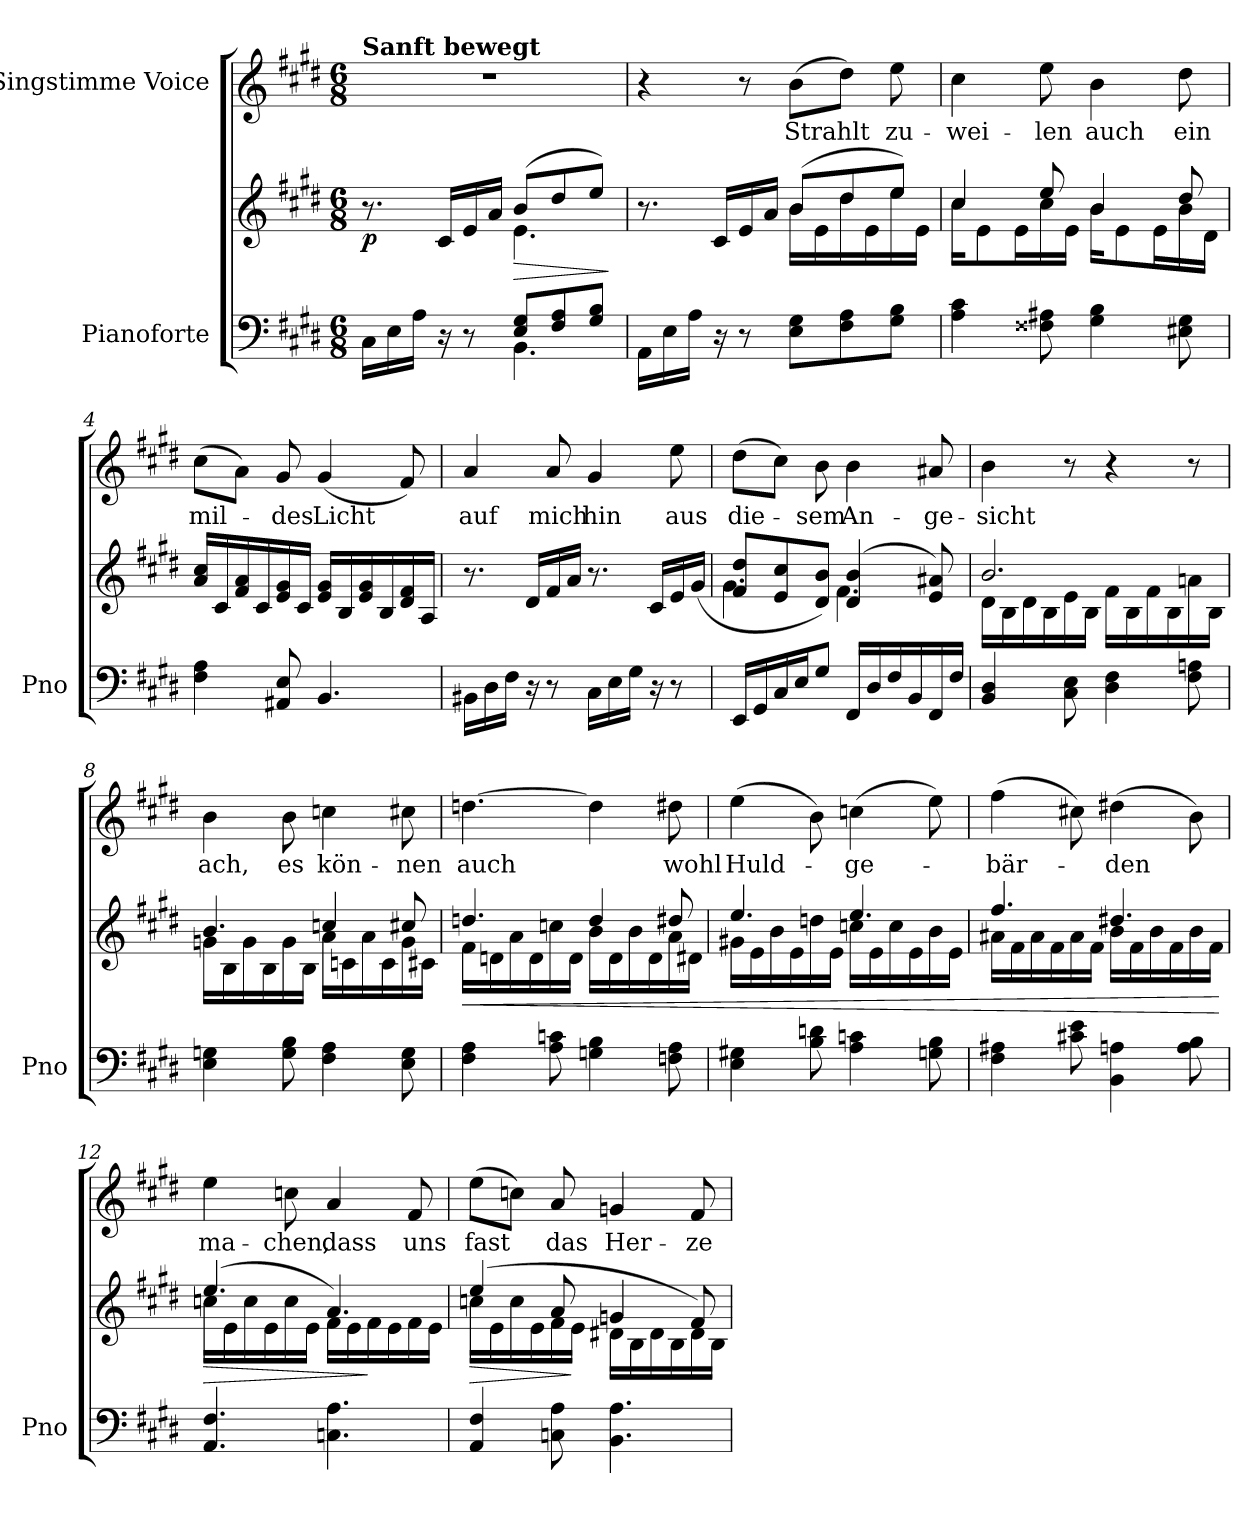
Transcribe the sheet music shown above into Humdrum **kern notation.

**kern	**kern	**dynam	**kern	**text
*part2	*part2	*part2	*part1	*part1
*staff3	*staff2	*staff2/3	*staff1	*staff1
*I"Pianoforte	*	*	*I"Singstimme Voice	*
*I'Pno	*	*	*	*
*clefF4	*clefG2	*	*clefG2	*
*k[f#c#g#d#]	*k[f#c#g#d#]	*	*k[f#c#g#d#]	*
*M6/8	*M6/8	*	*M6/8	*
=1	=1	=1	=1	=1
*^	*^	*	*	*
!	!	!	!	!	!LO:TX:a:B:t=Sanft bewegt	!
!	!	!	!	!LO:DY:b	!	!
16C#\LL	4.ryy	8.r	4.ryy	p	2.r	.
16E\	.	.	.	.	.	.
16A\JJ	.	.	.	.	.	.
16r	.	16c#/LL	.	.	.	.
8r	.	16e/	.	.	.	.
.	.	(16a/JJ	.	.	.	.
!	!	!	!	!LO:HP:b	!	!
8E/ 8G#/L	4.BB\	(>8b/L	4.e\	>	.	.
8F#/ 8A/	.	8dd#/	.	.	.	.
8G#/ 8B/J	.	8ee/J)	.	.	.	.
*v	*v	*	*	*	*	*
*	*v	*v	*	*	*
.	.	]	.	.
=2	=2	=2	=2	=2
*	*^	*	*	*
16AA\LL	8.r	4.ryy	.	4r	.
16E\	.	.	.	.	.
16A\JJ	.	.	.	.	.
16r	16c#/LL	.	.	.	.
8r	16e/	.	.	8r	.
.	(16a/JJ	.	.	.	.
!	!	!	!	!	!LO:LY:b
8E\ 8G#\L	(>8b/L	16b\LL	.	(>8b\L	Strahlt
.	.	16e\	.	.	.
8F#\ 8A\	8dd#/	16dd#\	.	8dd#\J)	.
.	.	16e\	.	.	.
!	!	!	!	!	!LO:LY:b
8G#\ 8B\J	8ee/J)	16ee\	.	8ee\	zu-
.	.	16e\JJ	.	.	.
=3	=3	=3	=3	=3	=3
!	!	!	!	!	!LO:LY:b
4A\ 4c#\	4cc#/	16cc#\KL	.	4cc#\	-wei-
.	.	8e\	.	.	.
.	.	16e\L	.	.	.
!	!	!	!	!	!LO:LY:b
8F##X\ 8A#X\	8ee/	16cc#\	.	8ee\	-len
.	.	16e\JJ	.	.	.
!	!	!	!	!	!LO:LY:b
4G#\ 4B\	4b/	16b\KL	.	4b\	auch
.	.	8e\	.	.	.
.	.	16e\L	.	.	.
!	!	!	!	!	!LO:LY:b
8E#X\ 8G#\	8dd#/	16b\	.	8dd#\	ein
.	.	16d#\JJ	.	.	.
!!LO:LB:g=z
=4	=4	=4	=4	=4	=4
!	!	!	!	!	!LO:LY:b
*	*v	*v	*	*	*
4F#\ 4A\	16a/ 16cc#/LL	.	(>8cc#\L	mil-
.	16c#/	.	.	.
.	16f#/ 16a/	.	8a\J)	.
.	16c#/	.	.	.
!	!	!	!	!LO:LY:b
8AA#X/ 8E/	16e/ 16g#/	.	8g#/	-des
.	16c#/JJ	.	.	.
!	!	!	!	!LO:LY:b
4.BB/	16e/ 16g#/LL	.	(<4g#/	Licht
.	16B/	.	.	.
.	16e/ 16g#/	.	.	.
.	16B/	.	.	.
.	16d#/ 16f#/	.	8f#/)	.
.	16A/JJ	.	.	.
=5	=5	=5	=5	=5
!	!	!	!	!LO:LY:b
(>16BB#X\LL	8.r	.	4a/	auf
16D#\	.	.	.	.
16F#\JJ	.	.	.	.
16r	16d#/LL	.	.	.
!	!	!	!	!LO:LY:b
8r	16f#/	.	8a/	mich
.	(16a/JJ	.	.	.
!	!	!	!	!LO:LY:b
16C#\LL	8.r	.	4g#/	hin
16E\	.	.	.	.
16G#\JJ	.	.	.	.
16r	16c#/LL	.	.	.
!	!	!	!	!LO:LY:b
8r	16e/	.	8ee\	aus
.	(16g#/JJ	.	.	.
=6	=6	=6	=6	=6
*	*^	*	*	*
!	!	!	!	!	!LO:LY:b
16EE/LL	8f#/ 8dd#/L	4.g#\	.	(>8dd#\L	die-
16GG#/	.	.	.	.	.
16C#/	8e/ 8cc#/	.	.	8cc#\J)	.
16E/J	.	.	.	.	.
!	!	!	!	!	!LO:LY:b
8G#/J	8d#/ 8b/J)	.	.	8b\	-sem
!	!	!	!	!	!LO:LY:b
16FF#/LL	(>4d#/ 4b/	4.f#\	.	4b\	An-
16D#/	.	.	.	.	.
16F#/	.	.	.	.	.
16BB/	.	.	.	.	.
!	!	!	!	!	!LO:LY:b
16FF#/	8e/ 8a#X/)	.	.	8a#X/	-ge-
16F#/JJ	.	.	.	.	.
!!LO:LB:g=z
=7	=7	=7	=7	=7	=7
!	!	!	!	!	!LO:LY:b
4BB/ 4D#/	2.b/	16d#\LL	.	4b\	sicht
.	.	16B\	.	.	.
.	.	16d#\	.	.	.
.	.	16B\	.	.	.
8C#\ 8E\	.	16e\	.	8r	.
.	.	16B\JJ	.	.	.
4D#\ 4F#\	.	16f#\LL	.	4r	.
.	.	16B\	.	.	.
.	.	16f#\	.	.	.
.	.	16B\	.	.	.
8F#\ 8An\	.	16an\	.	8r	.
.	.	16B\JJ	.	.	.
=8	=8	=8	=8	=8	=8
!	!	!	!	!	!LO:LY:b
4E\ 4Gn\	4.b/	16gn\LL	.	4b\	ach,
.	.	16B\	.	.	.
.	.	16g\	.	.	.
.	.	16B\	.	.	.
!	!	!	!	!	!LO:LY:b
8G\ 8B\	.	16g\	.	8b\	es
.	.	16B\JJ	.	.	.
!	!	!	!	!	!LO:LY:b
4F#\ 4A\	4ccn/	16a\LL	.	4ccn\	kön-
.	.	16cn\	.	.	.
.	.	16a\	.	.	.
.	.	16c\	.	.	.
!	!	!	!	!	!LO:LY:b
8E\ 8G\	8cc#X/	16g\	.	8cc#X\	-nen
.	.	16c#X\JJ	.	.	.
=9	=9	=9	=9	=9	=9
!	!	!	!LO:HP:b	!	!LO:LY:b
4F#\ 4A\	4.ddn/	16f#\LL	<	[4.ddn\	auch
.	.	16dn\	.	.	.
.	.	16a\	.	.	.
.	.	16d\	.	.	.
8A\ 8cn\	.	16ccn\	.	.	.
.	.	16d\JJ	.	.	.
4Gn\ 4B\	4dd/	16b\LL	.	4dd\]	.
.	.	16d\	.	.	.
.	.	16b\	.	.	.
.	.	16d\	.	.	.
!	!	!	!	!	!LO:LY:b
8Fn\ 8A\	8dd#X/	16a\	.	8dd#X\	wohl
.	.	16d#X\JJ	.	.	.
!!LO:LB:g=z
=10	=10	=10	=10	=10	=10
!	!	!	!	!	!LO:LY:b
4E\ 4G#X\	4.ee/	16g#X\LL	.	(>4ee\	Huld-
.	.	16e\	.	.	.
.	.	16b\	.	.	.
.	.	16e\	.	.	.
8B\ 8dn\	.	16ddn\	.	8b\)	.
.	.	16e\JJ	.	.	.
!	!	!	!	!	!LO:LY:b
4A\ 4cn\	4.ee/	16ccn\LL	.	(>4ccn\	-ge-
.	.	16e\	.	.	.
.	.	16cc\	.	.	.
.	.	16e\	.	.	.
8Gn\ 8B\	.	16b\	.	8ee\)	.
.	.	16e\JJ	.	.	.
=11	=11	=11	=11	=11	=11
!	!	!	!	!	!LO:LY:b
4F#\ 4A#X\	4.ff#/	16a#X\LL	.	(>4ff#\	-bär-
.	.	16f#\	.	.	.
.	.	16a#\	.	.	.
.	.	16f#\	.	.	.
8c#X\ 8e\	.	16a#\	.	8cc#X\)	.
.	.	16f#\JJ	.	.	.
!	!	!	!	!	!LO:LY:b
4BB\ 4An\	4.dd#X/	16b\LL	.	(>4dd#X\	-den
.	.	16f#\	.	.	.
.	.	16b\	.	.	.
.	.	16f#\	.	.	.
8A\ 8B\	.	16b\	.	8b\)	.
.	.	16f#\JJ	.	.	.
*	*v	*v	*	*	*
.	.	[	.	.
=12	=12	=12	=12	=12
!	!	!LO:HP:b	!	!LO:LY:b
*	*^	*	*	*
4.AA/ 4.F#/	(>4.ee/	16ccn\LL	>	4ee\	ma-
.	.	16e\	.	.	.
.	.	16cc\	.	.	.
.	.	16e\	.	.	.
!	!	!	!	!	!LO:LY:b
.	.	16cc\	.	8ccn\	-chen,
.	.	16e\JJ	.	.	.
!	!	!	!	!	!LO:LY:b
4.Cn\ 4.A\	4.a/)	16f#\LL	.	4a/	dass
.	.	16e\	.	.	.
.	.	16f#\	]	.	.
.	.	16e\	.	.	.
!	!	!	!	!	!LO:LY:b
.	.	16f#\	.	8f#/	uns
.	.	16e\JJ	.	.	.
!!LO:PB:g=z
=13	=13	=13	=13	=13	=13
!	!	!	!LO:HP:b	!	!LO:LY:b
4AA/ 4F#/	(>4ee/	16ccn\LL	>	(>8ee\L	fast
.	.	16e\	.	.	.
.	.	16cc\	.	8ccn\J)	.
.	.	16e\	.	.	.
!	!	!	!	!	!LO:LY:b
8Cn\ 8A\	8a/	16f#\	.	8a/	das
.	.	16e\JJ	]	.	.
!	!	!	!	!	!LO:LY:b
4.BB\ 4.A\	4gn/	16d#X\LL	.	4gn/	Her-
.	.	16B\	.	.	.
.	.	16d#\	.	.	.
.	.	16B\	.	.	.
!	!	!	!	!	!LO:LY:b
.	8f#/)	16d#\	.	8f#/	-ze
.	.	16B\JJ	.	.	.
*	*v	*v	*	*	*
=	=	=	=	=
*-	*-	*-	*-	*-
